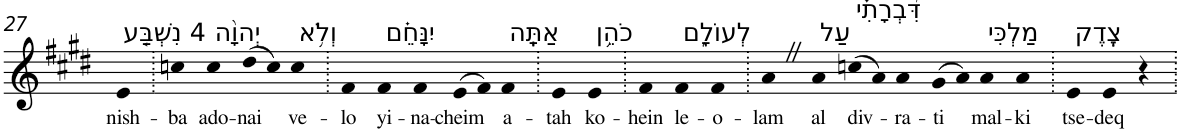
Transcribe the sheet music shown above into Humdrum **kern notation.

**kern	**text
*part1	*part1
*staff1	*staff1
*I"Piano	*
*I'Pno	*
!!LO:PB:g=z
*clefG2	*
*k[f#c#g#d#]	*
*E:	*
=27	=27
!LO:TX:a:t=4 נִשְׁבַּ֤ע	!
!	!LO:LY:b
4e	nish-
=28.	=28.
!	!LO:LY:b
4ccn	-ba
!LO:TX:a:t=יְהוָ֨ה	!
!	!LO:LY:b
4cc	ado-
!	!LO:LY:b
(>8dd#	-nai
8cc)	.
!LO:TX:a:t=וְלֹ֥א	!
!	!LO:LY:b
4cc	ve-
=29.	=29.
!	!LO:LY:b
4f#	-lo
!LO:TX:a:t=יִנָּחֵ֗ם	!
!	!LO:LY:b
4f#	yi-
!	!LO:LY:b
4f#	-na-
!	!LO:LY:b
(>8e	-cheim
8f#)	.
!LO:TX:a:t=אַתָּֽה	!
!	!LO:LY:b
4f#	a-
=30.	=30.
!	!LO:LY:b
4e	-tah
!LO:TX:a:t=כֹהֵ֥ן	!
!	!LO:LY:b
4e	ko-
=31.	=31.
!	!LO:LY:b
4f#	-hein
!LO:TX:a:t=לְעוֹלָ֑ם	!
!	!LO:LY:b
4f#	le-
!	!LO:LY:b
4f#	-o-
=32.	=32.
!	!LO:LY:b
4aZ	-lam
!LO:TX:a:t=עַל	!
!	!LO:LY:b
4a	al
!LO:TX:a:t=דִּ֝בְרָתִ֗י	!
!	!LO:LY:b
(>8ccn	div-
8a)	.
!	!LO:LY:b
4a	-ra-
!	!LO:LY:b
(>8g#	-ti
8a)	.
!LO:TX:a:t=מַלְכִּי	!
!	!LO:LY:b
4a	mal-
!	!LO:LY:b
4a	-ki
=33.	=33.
!LO:TX:a:t=צֶֽדֶק	!
!	!LO:LY:b
4e	tse-
!	!LO:LY:b
4e	-deq
4r	.
=.	=.
*-	*-
